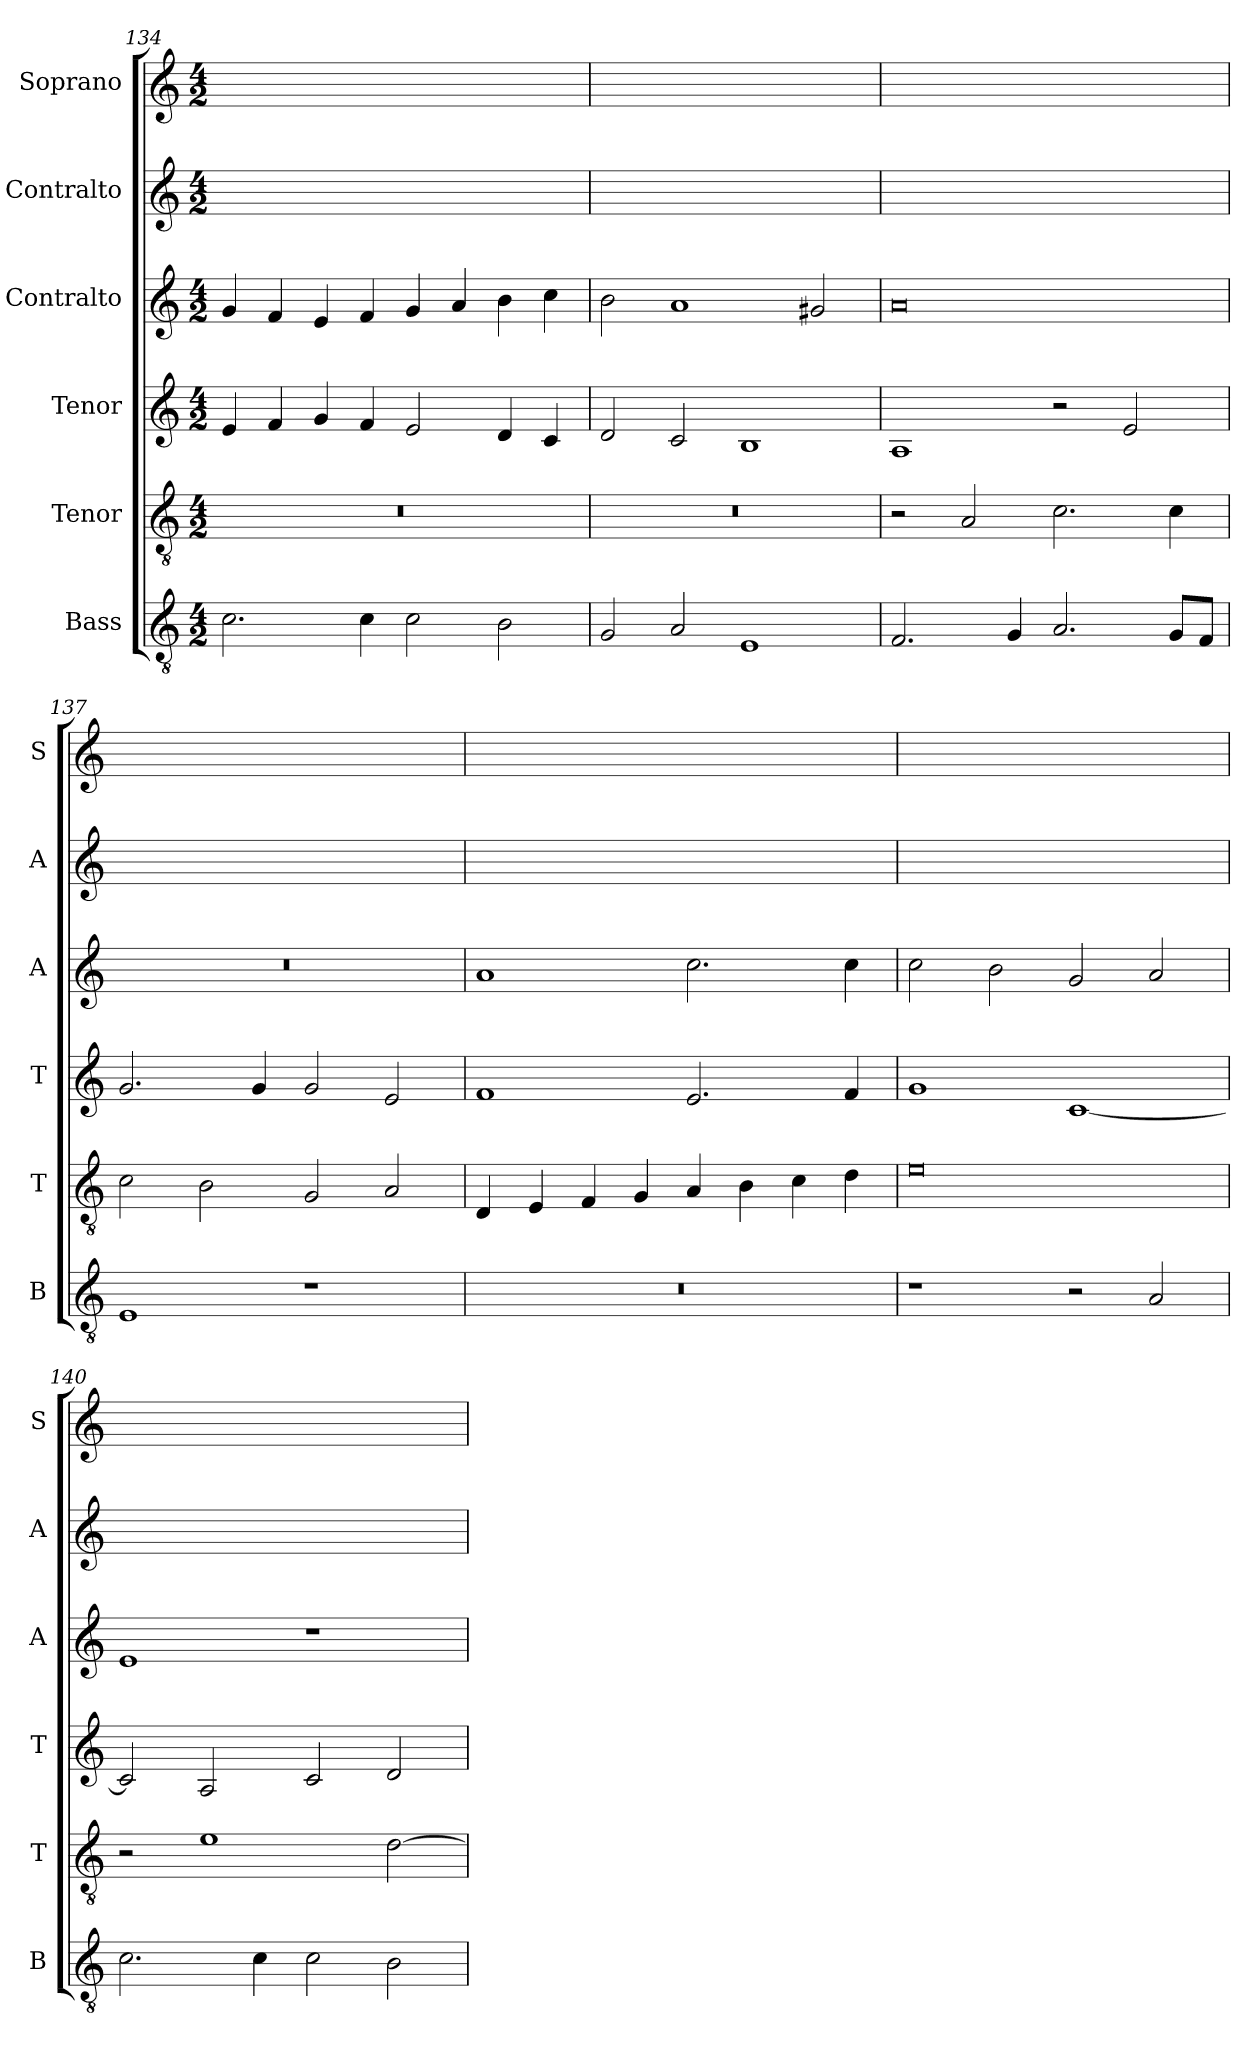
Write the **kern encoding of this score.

**kern	**kern	**kern	**kern	**kern	**kern
*part6	*part5	*part4	*part3	*part2	*part1
*staff6	*staff5	*staff4	*staff3	*staff2	*staff1
*I"Bass	*I"Tenor	*I"Tenor	*I"Contralto	*I"Contralto	*I"Soprano
*I'B	*I'T	*I'T	*I'A	*I'A	*I'S
*clefGv2	*clefGv2	*clefG2	*clefG2	*clefG2	*clefG2
*k[]	*k[]	*k[]	*k[]	*k[]	*k[]
*A:aeo	*A:aeo	*A:aeo	*A:aeo	*A:aeo	*A:aeo
*M4/2	*M4/2	*M4/2	*M4/2	*M4/2	*M4/2
=134	=134	=134	=134	=134	=134
2.c	0r	4e	4g	0ryy	0ryy
.	.	4f	4f	.	.
.	.	4g	4e	.	.
4c	.	4f	4f	.	.
2c	.	2e	4g	.	.
.	.	.	4a	.	.
2B	.	4d	4b	.	.
.	.	4c	4cc	.	.
=135	=135	=135	=135	=135	=135
2G	0r	2d	2b	0ryy	0ryy
2A	.	2c	1a	.	.
1E	.	1B	.	.	.
.	.	.	2g#X	.	.
=136	=136	=136	=136	=136	=136
2.F	2r	1A	0a	0ryy	0ryy
.	2A	.	.	.	.
4G	.	.	.	.	.
2.A	2.c	2r	.	.	.
.	.	2e	.	.	.
8G/L	4c	.	.	.	.
8F/J	.	.	.	.	.
=137	=137	=137	=137	=137	=137
1E	2c	2.g	0r	0ryy	0ryy
.	2B	.	.	.	.
.	.	4g	.	.	.
1r	2G	2g	.	.	.
.	2A	2e	.	.	.
=138	=138	=138	=138	=138	=138
0r	4D	1f	1a	0ryy	0ryy
.	4E	.	.	.	.
.	4F	.	.	.	.
.	4G	.	.	.	.
.	4A	2.e	2.cc	.	.
.	4B	.	.	.	.
.	4c	.	.	.	.
.	4d	4f	4cc	.	.
=139	=139	=139	=139	=139	=139
1r	0e	1g	2cc	0ryy	0ryy
.	.	.	2b	.	.
2r	.	[1c	2g	.	.
2A	.	.	2a	.	.
=140	=140	=140	=140	=140	=140
2.c	2r	2c]	1e	0ryy	0ryy
.	1e	2A	.	.	.
4c	.	.	.	.	.
2c	.	2c	1r	.	.
2B	[2d	2d	.	.	.
=	=	=	=	=	=
*-	*-	*-	*-	*-	*-
